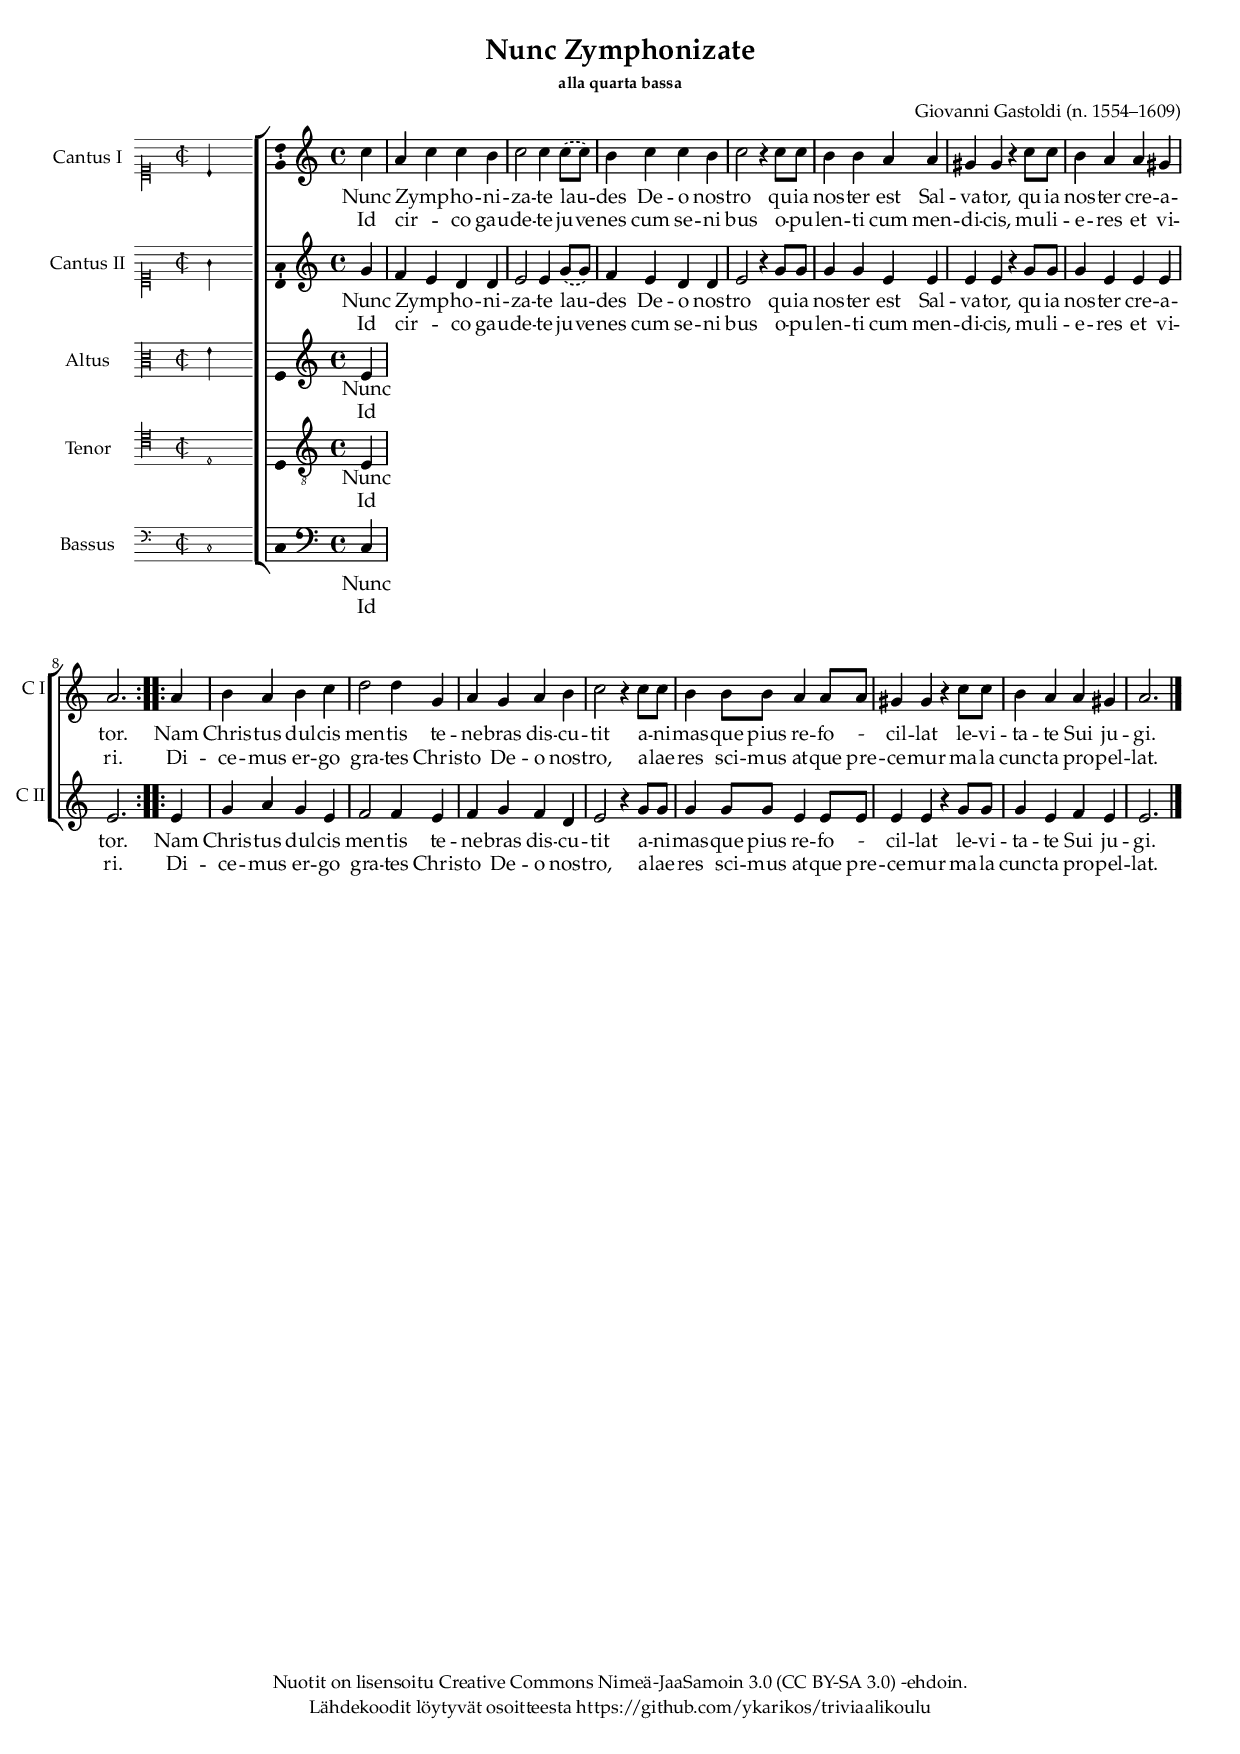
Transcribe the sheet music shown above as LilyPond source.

\version "2.19.80"
\include "suomi.ly"

#(set-global-staff-size 16)

global = {
%  \numericTimeSignature
  \time 4/4
%	\set Timing.measureLength = #(ly:make-moment 4/2)
%  \autoBeamOff
  \key c \major
  \set Staff.midiInstrument = #"voice oohs"
  \omit Slur
}


SopranoMusic = \relative c'' {
	\set Staff.instrumentName = #"Cantus I"
	\set Staff.shortInstrumentName = "C I"

	\incipit { \clef "mensural-c1" \key c \major \time 2/2 c'4 }

  \repeat volta 2 {
    \partial 4 c4 |	a( c) c h |
    \set melismaBusyProperties = #'()
    \undo \omit Slur \slurDashed
    c2 c4 c8( c) | h4 c c h c2 r4 c8 c |
    h4 h a a | gis gis r c8 c | h4 a a gis | a2.
  }
  \repeat volta 2 {
    a4 | h a h c | d2 d4 g, | a g a h | c2 r4 c8 c |
    h4 h8 h a4 a8 a | gis4 gis r c8 c |
    h4 a a gis | a2. \bar "|."
  }
}

stanzaOneLyrics = \lyricmode {
	Nunc Zymp -- ho -- ni -- za -- te lau -- _ des De -- o nost -- ro
  qu -- ia nos -- ter est Sal -- va -- tor, qu -- ia nos -- ter cre -- a -- tor.
  Nam Chris -- tus  dul -- cis men -- tis te -- ne -- bras dis -- cu -- tit
  a -- ni -- mas -- que pius re -- fo - cil -- lat le -- vi -- ta -- te Sui ju -- gi.
}

stanzaTwoLyrics = \lyricmode {
  Id cir -- co gau -- de -- te  ju -- ve -- nes cum se -- ni bus
  o -- pu -- len -- ti cum men -- di -- cis, mu -- li -- e -- res et vi -- ri.
  Di -- ce -- mus  er  -- go gra -- tes Chris -- to De -- o nost -- ro,
  a -- lae -- res sci -- mus at -- que pre -- ce -- mur
  ma -- la cunc -- ta pro -- pel -- lat.
}

SopranoTwoMusic = \relative c'' {
	\set Staff.instrumentName = #"Cantus II"
	\set Staff.shortInstrumentName = "C II"

	\incipit { \clef "mensural-c1" \key c \major \time 2/2 g'4 }

  \repeat volta 2 {
    \partial 4 g4 | f( e) d d |
    \set melismaBusyProperties = #'()
    \undo \omit Slur \slurDashed
    e2 e4 g8( g) | f4 e d d | e2 r4 g8 g |
    g4 g e e | e e  r g8 g | g4 e e e | e2.
  }
  \repeat volta 2 {
    e4 | g a g e | f2 f4 e |  f g f d | e2 r4 g8 g |
    g4 g8 g e4 e8 e | e4 e r g8 g |
    g4 e f e | e2. \bar "|."
  }
}


AltoMusic = \relative c' {
	\set Staff.instrumentName = #"Altus"
	\set Staff.shortInstrumentName = "A"

	\incipit { \clef "mensural-c3" \key c \major \time 2/2 e'4 }

  \partial 4 e4 |
%  \time 4/2
%  \once \override Staff.TimeSignature.break-visibility = ##(#t #f #t)
%  d\breve\fermata
}

TenoreMusic = \relative c {
	\set Staff.instrumentName = #"Tenor"
	\set Staff.shortInstrumentName = "T"

	\incipit { \clef "mensural-c4" \key c \major \time 2/2 e1 }

	\clef "treble_8"
  \partial 4 e4 |
%  \time 4/2
%  \once \override Staff.TimeSignature.break-visibility = ##(#t #f #t)
%  g\breve\fermata
}

BassMusic = \relative c {
	\set Staff.instrumentName = #"Bassus"
	\set Staff.shortInstrumentName = "B"

	\incipit { \clef "mensural-f" \key c \major \time 2/2 c1 }

	\clef bass
  \partial 4 c4 |
%  \time 4/2
%  \once \override Staff.TimeSignature.break-visibility = ##(#t #f #t)
%  g,\breve\fermata
}


\header {
  title = "Nunc Zymphonizate"
%  subtitle = ""
  subsubtitle = "alla quarta bassa"
  composer = "Giovanni Gastoldi (n. 1554–1609)"
%  instrument = "Voice (SATB)"
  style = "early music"
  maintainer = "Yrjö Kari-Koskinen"
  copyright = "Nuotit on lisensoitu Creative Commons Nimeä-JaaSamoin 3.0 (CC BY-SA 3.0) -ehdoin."
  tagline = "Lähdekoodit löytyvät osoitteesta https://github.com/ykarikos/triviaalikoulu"
}

#(set-global-staff-size 16)

\paper {
  system-system-spacing.basic-distance = #18
  #(define fonts
      (make-pango-font-tree "Palatino"
                            "Nimbus Sans"
                            "Luxi Mono"
                            (/ staff-height pt 20)))
}


\score {
  \new ChoirStaff <<
    \new Staff <<
      \new Voice = "Soprano" {
		    \global
        \SopranoMusic
      }
     \new Lyrics \lyricsto "Soprano" {
       \stanzaOneLyrics
     }
     \new Lyrics \lyricsto "Soprano" {
       \stanzaTwoLyrics
     }
    >>
    \new Staff <<
      \new Voice = "SopranoTwo" {
		    \global
        \SopranoTwoMusic
      }
     \new Lyrics \lyricsto "SopranoTwo" {
       \stanzaOneLyrics
     }
     \new Lyrics \lyricsto "SopranoTwo" {
       \stanzaTwoLyrics
     }
    >>
    \new Staff <<
      \new Voice = "Alto" {
        \global
        \AltoMusic
      }
     \new Lyrics \lyricsto "Alto" {
       \stanzaOneLyrics
     }
     \new Lyrics \lyricsto "Alto" {
       \stanzaTwoLyrics
     }
    >>
    \new Staff <<
      \new Voice = "Tenore" {
        \global
        \TenoreMusic
      }
      \new Lyrics \lyricsto "Tenore" {
       \stanzaOneLyrics
      }
      \new Lyrics \lyricsto "Tenore" {
        \stanzaTwoLyrics
      }
    >>
    \new Staff <<
      \new Voice = "Bass" {
        \global
        \BassMusic
      }
      \new Lyrics \lyricsto "Bass" {
       \stanzaOneLyrics
      }
      \new Lyrics \lyricsto "Bass" {
        \stanzaTwoLyrics
      }
    >>
  >>
  \layout {
    \context {
      \Voice
      \consists "Ambitus_engraver"
    }
    indent = 3.5\cm
    incipit-width = 2\cm
    \context {
     \Staff \RemoveEmptyStaves
   }
    \context {
     \Score
     \override VerticalAxisGroup.remove-first = ##t
    }
  }
}
